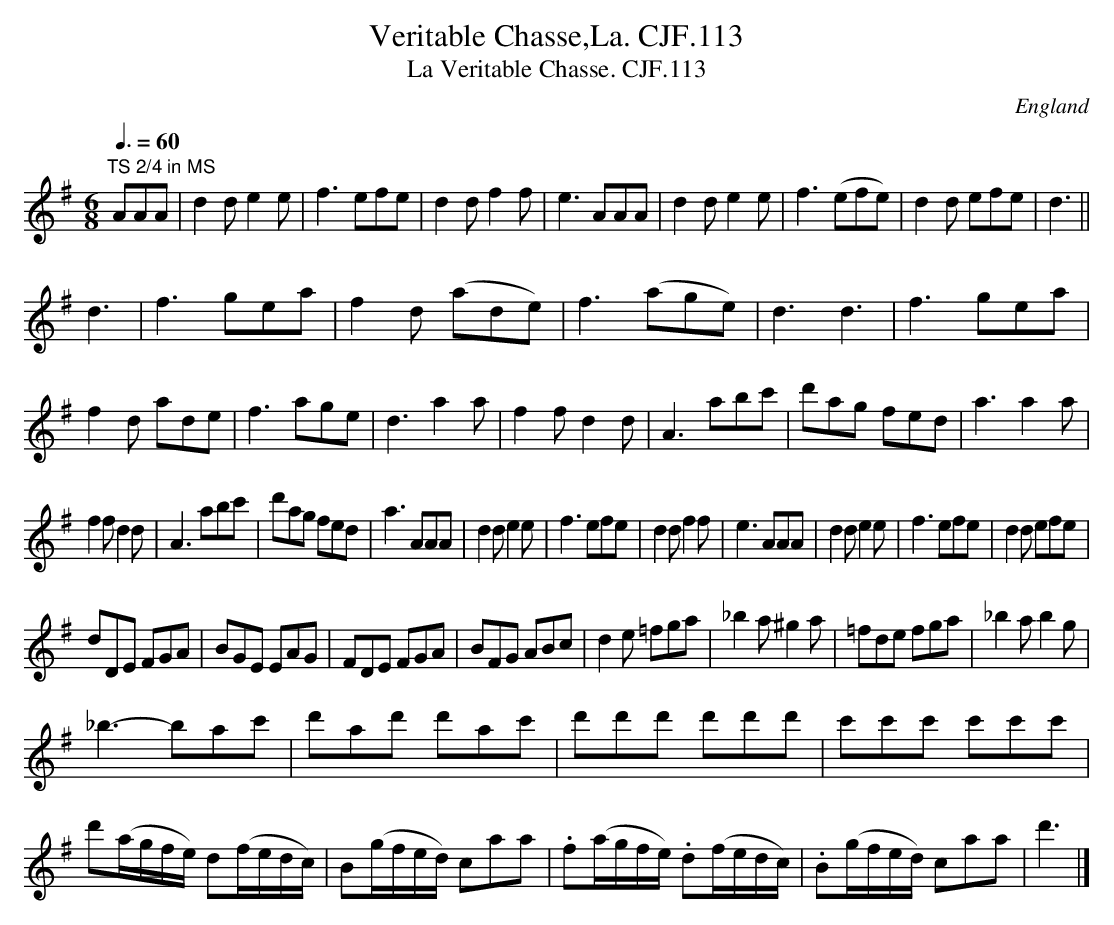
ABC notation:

X:1
T:Veritable Chasse,La. CJF.113
T:La Veritable Chasse. CJF.113
O:England
M:6/8
L:1/8
Q:3/8=60
K:G major
"TS 2/4 in MS"AAA|d2de2e|f3efe|d2df2f|e3AAA|\
d2de2e|f3(efe)|d2d efe|d3||!
d3|f3gea|f2d (ade)|f3(age)|d3d3|f3gea|f2d ade|\
f3age|d3a2a|f2fd2d|A3abc'|d'ag fed|a3a2a|!
f2fd2d|A3abc'|d'ag fed|a3AAA|d2de2e|f3efe|\
d2df2f|e3AAA|d2de2e|f3efe|d2d efe|!
dDE FGA|BGE EAG|FDE FGA|BFG ABc|\
d2e =fga|_b2a^g2a|=fde fga|_b2ab2g|!
_b3-bac'|d'ad' d'ac'|d'd'd' d'd'd'|c'c'c' c'c'c'|\
d'(a/g/f/e/) d(f/e/d/c/)|\
B(g/f/e/d/) caa|.f(a/g/f/e/) .d(f/e/d/c/)|.B(g/f/e/d/) caa|d'3|]
